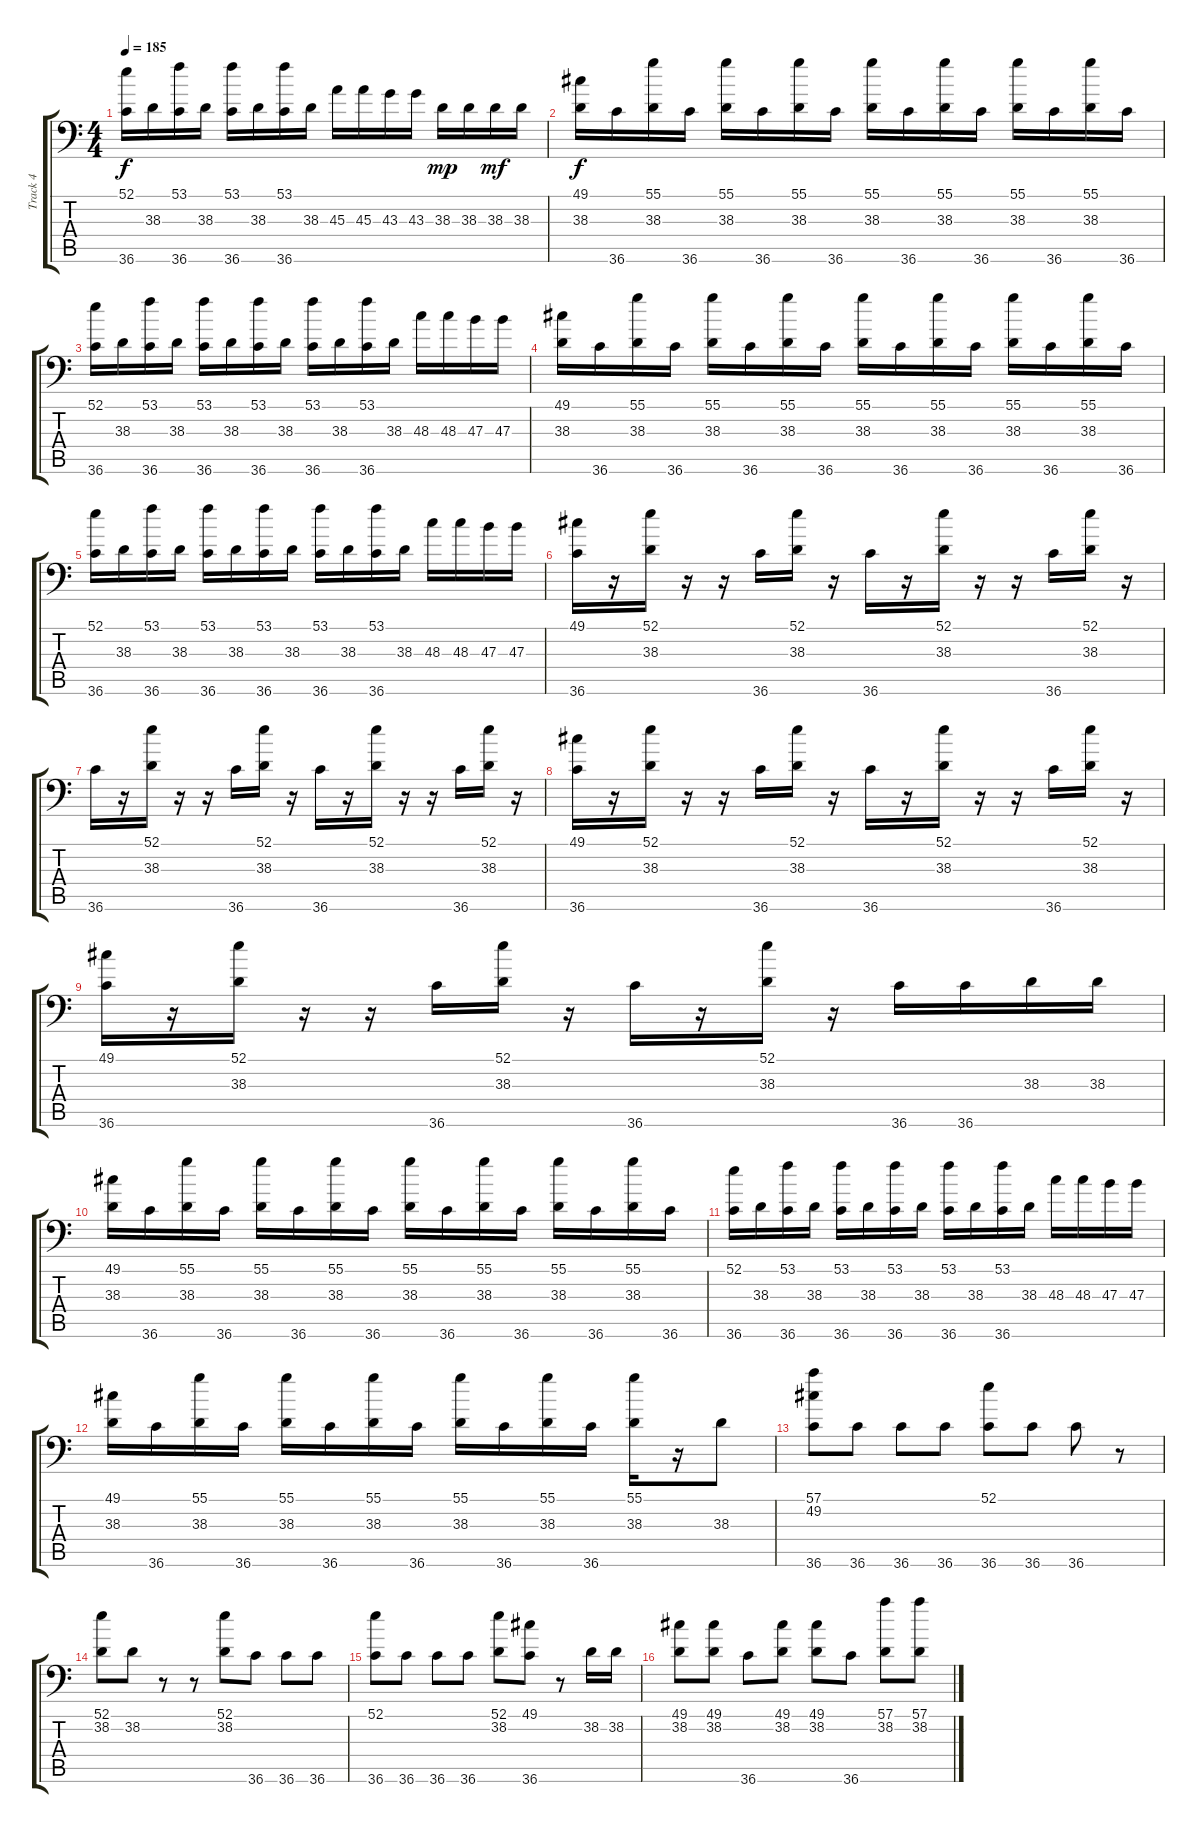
\track ("Track 4" "Track 4") {instrument acousticgrandpiano}
\staff {score tabs}
\tuning (C-1 C-1 C-1 C-1 C-1 C-1) {hide}
\ts (4 4)
\tempo 185
\clef f4
\ks c
(52.1 36.6).16{dy f} 38.3.16 (53.1 36.6).16 38.3.16 (53.1 36.6).16 38.3.16 (53.1 36.6).16 38.3.16 45.3.16 45.3.16 43.3.16 43.3.16 38.3.16{dy mp} 38.3.16 38.3.16{dy mf} 38.3.16 |
(49.1 38.3).16{dy f} 36.6.16 (55.1 38.3).16 36.6.16 (55.1 38.3).16 36.6.16 (55.1 38.3).16 36.6.16 (55.1 38.3).16 36.6.16 (55.1 38.3).16 36.6.16 (55.1 38.3).16 36.6.16 (55.1 38.3).16 36.6.16 |
(52.1 36.6).16 38.3.16 (53.1 36.6).16 38.3.16 (53.1 36.6).16 38.3.16 (53.1 36.6).16 38.3.16 (53.1 36.6).16 38.3.16 (53.1 36.6).16 38.3.16 48.3.16 48.3.16 47.3.16 47.3.16 |
(49.1 38.3).16 36.6.16 (55.1 38.3).16 36.6.16 (55.1 38.3).16 36.6.16 (55.1 38.3).16 36.6.16 (55.1 38.3).16 36.6.16 (55.1 38.3).16 36.6.16 (55.1 38.3).16 36.6.16 (55.1 38.3).16 36.6.16 |
(52.1 36.6).16 38.3.16 (53.1 36.6).16 38.3.16 (53.1 36.6).16 38.3.16 (53.1 36.6).16 38.3.16 (53.1 36.6).16 38.3.16 (53.1 36.6).16 38.3.16 48.3.16 48.3.16 47.3.16 47.3.16 |
(49.1 36.6).16 r.16 (52.1 38.3).16 r.16 r.16 36.6.16 (52.1 38.3).16 r.16 36.6.16 r.16 (52.1 38.3).16 r.16 r.16 36.6.16 (52.1 38.3).16 r.16 |
36.6.16 r.16 (52.1 38.3).16 r.16 r.16 36.6.16 (52.1 38.3).16 r.16 36.6.16 r.16 (52.1 38.3).16 r.16 r.16 36.6.16 (52.1 38.3).16 r.16 |
(49.1 36.6).16 r.16 (52.1 38.3).16 r.16 r.16 36.6.16 (52.1 38.3).16 r.16 36.6.16 r.16 (52.1 38.3).16 r.16 r.16 36.6.16 (52.1 38.3).16 r.16 |
(49.1 36.6).16 r.16 (52.1 38.3).16 r.16 r.16 36.6.16 (52.1 38.3).16 r.16 36.6.16 r.16 (52.1 38.3).16 r.16 36.6.16 36.6.16 38.3.16 38.3.16 |
(49.1 38.3).16 36.6.16 (55.1 38.3).16 36.6.16 (55.1 38.3).16 36.6.16 (55.1 38.3).16 36.6.16 (55.1 38.3).16 36.6.16 (55.1 38.3).16 36.6.16 (55.1 38.3).16 36.6.16 (55.1 38.3).16 36.6.16 |
(52.1 36.6).16 38.3.16 (53.1 36.6).16 38.3.16 (53.1 36.6).16 38.3.16 (53.1 36.6).16 38.3.16 (53.1 36.6).16 38.3.16 (53.1 36.6).16 38.3.16 48.3.16 48.3.16 47.3.16 47.3.16 |
(49.1 38.3).16 36.6.16 (55.1 38.3).16 36.6.16 (55.1 38.3).16 36.6.16 (55.1 38.3).16 36.6.16 (55.1 38.3).16 36.6.16 (55.1 38.3).16 36.6.16 (55.1 38.3).16 r.16 38.3.8 |
(57.1 49.2 36.6).8 36.6.8 36.6.8 36.6.8 (52.1 36.6).8 36.6.8 36.6.8 r.8 |
(52.1 38.2).8 38.2.8 r.8 r.8 (52.1 38.2).8 36.6.8 36.6.8 36.6.8 |
(52.1 36.6).8 36.6.8 36.6.8 36.6.8 (52.1 38.2).8 (49.1 36.6).8 r.8 38.2.16 38.2.16 |
(49.1 38.2).8 (49.1 38.2).8 36.6.8 (49.1 38.2).8 (49.1 38.2).8 36.6.8 (57.1 38.2).8 (57.1 38.2).8
